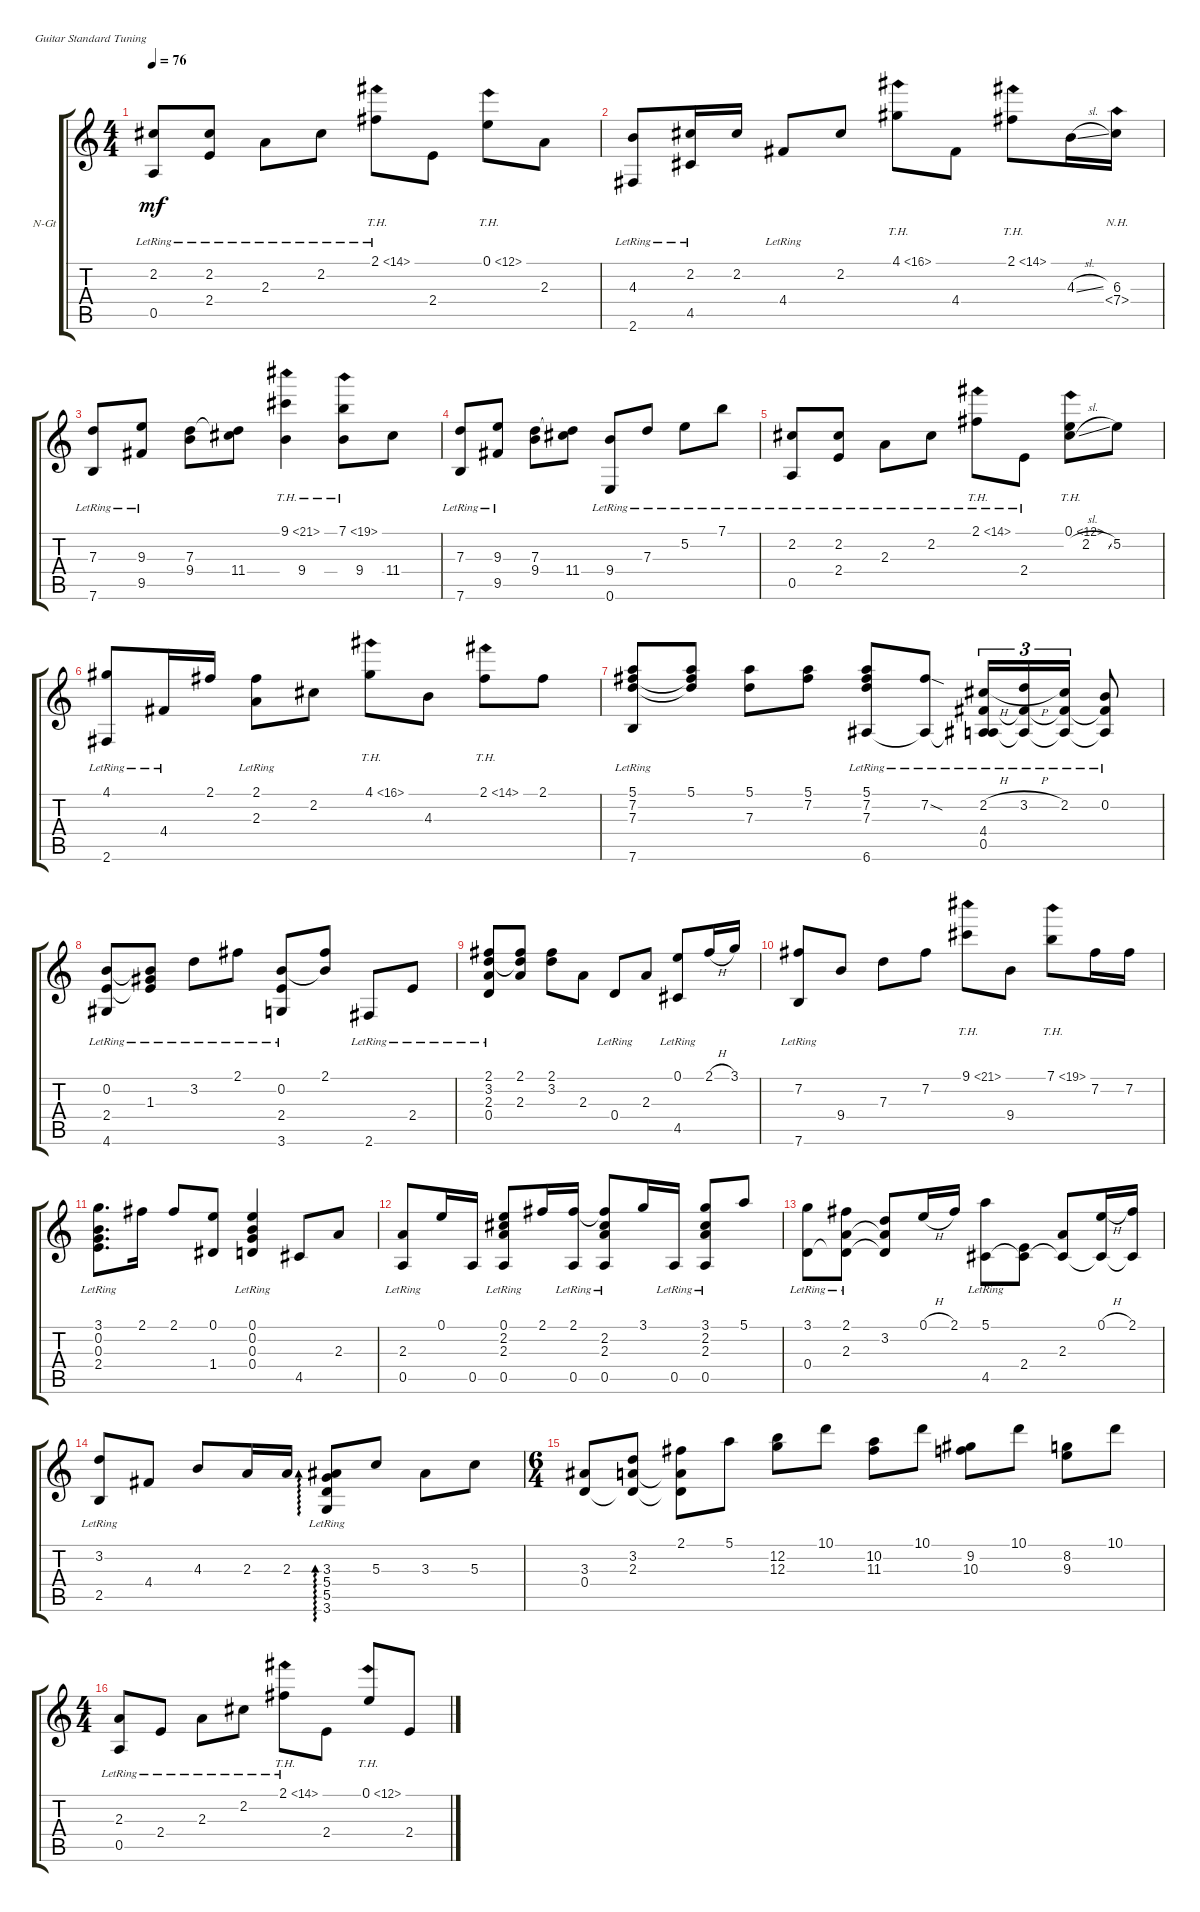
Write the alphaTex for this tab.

\defaultSystemsLayout 4
\bracketExtendMode groupsimilarinstruments
\firstSystemTrackNameOrientation horizontal
\otherSystemsTrackNameOrientation horizontal
\track ("Nylon Guitar" "N-Gt") {instrument acousticguitarnylon}
\staff {score tabs}
\tuning (E4 B3 G3 D3 A2 E2)
\ts (4 4)
\tempo 76
\clef g2
\ks c
(0.5{lr} 2.2).8{dy mf} (2.4{lr} 2.2).8 2.3{lr}.8 2.2{lr}.8 2.1{th 12 lr}.8 2.4.8 0.1{th 12}.8 2.3.8 |
(2.6{lr} 4.3).8 (4.5{lr} 2.2).16 2.2.16 4.4{lr}.8 2.2.8 4.1{th 12}.8 4.4.8 2.1{th 12}.8 4.3{sl}.16 (6.3 7.4{nh}).16 |
(7.6{lr} 7.3).8 (9.3 9.5{lr}).8 (7.3 9.4).8 (11.4 7.3{t}).8 (9.4 9.1{th 12}).4 (7.1{th 12} 9.4).8 11.4.8 |
(7.6{lr} 7.3).8 (9.3 9.5{lr}).8 (7.3 9.4).8 (11.4 7.3{t}).8 (9.4 0.6{lr}).8 7.3{lr}.8 5.2{lr}.8 7.1{lr}.8 |
(0.5{lr} 2.2).8 (2.2 2.4{lr}).8 2.3{lr}.8 2.2{lr}.8 2.1{th 12 lr}.8 2.4{lr}.8 (0.1{th 12} 2.2{sl}).8 5.2.8 |
(2.6{lr} 4.1).8 4.4{lr}.16 2.1.16 (2.1{lr} 2.3).8 2.2.8 4.1{th 12}.8 4.3.8 2.1{th 12}.8 2.1.8 |
(5.1 7.2 7.3 7.6{lr}).8 (5.1 7.2{t} 7.3{t}).8 (5.1 7.3).8 (5.1 7.2).8 (5.1 7.2 7.3 6.6{lr}).8 (7.2{sod} 6.6{lr t}).8 (2.2{h} 4.4{lr} 0.5{lr} 6.6{lr t}).16{tu (3 2)} (3.2{h} 6.6{lr t} 4.4{lr t}).16{tu (3 2)} (2.2 6.6{lr t} 4.4{lr t}).16{tu (3 2)} (0.2 6.6{lr t} 4.4{lr t}).8 |
(4.6{lr} 2.4{lr} 0.2).8 (1.3{lr} 0.2{t} 2.4{t}).8 3.2{lr}.8 2.1{lr}.8 (3.6{lr} 2.4 0.2).8 (2.1 0.2{t}).8 2.6{lr}.8 2.4{lr}.8 |
(0.4{lr} 2.3 3.2 2.1).8 (2.1 2.3 3.2{t}).8 (2.1 3.2).8 2.3.8 0.4{lr}.8 2.3.8 (4.5{lr} 0.1).8 2.1{h}.16 3.1.16 |
(7.2 7.6{lr}).8 9.4.8 7.3.8 7.2.8 9.1{th 12}.8 9.4.8 7.1{th 12}.8 7.2.16 7.2.16 |
(2.4{lr} 0.3{lr} 0.2{lr} 3.1).8{d} 2.1.16 2.1.8 (0.1 1.4).8 (0.4 0.3 0.2{lr} 0.1{lr}).4 4.5.8 2.3.8 |
(2.3 0.5{lr}).8 0.1.16 0.5.16 (0.5{lr} 2.3 2.2 0.1).8 2.1.16 (2.1 0.5{lr}).16 (0.5{lr} 2.3 2.2 2.1{t}).8 3.1.16 0.5{lr}.16 (3.1 2.2 2.3 0.5{lr}).8 5.1.8 |
(3.1 0.4{lr}).8 (2.3{lr} 2.1 0.4{t}).8 (3.2 2.3{t} 0.4{t}).8 0.1{h}.16 2.1.16 (5.1 4.5{lr}).8 (2.4 4.5{t}).8 (2.3 4.5{t}).8 (0.1{h} 4.5{t}).16 (2.1 4.5{t}).16 |
(3.2{lr} 2.5{lr}).8 4.4.8 4.3.8 2.3.16 2.3.16 (5.4{lr} 3.3 5.5{lr} 3.6{lr}).8{ad 0} 5.3.8 3.3.8 5.3.8 |
\ts (6 4)
(0.4 3.3).8 (3.2 2.3 0.4{t}).8 (2.1 2.3{t} 0.4{t}).8 5.1.8 (12.2 12.3).8 10.1.8 (11.3 10.2).8 10.1.8 (10.3 9.2).8 10.1.8 (9.3 8.2).8 10.1.8 |
\ts (4 4)
(2.3{lr} 0.5{lr}).8 2.4{lr}.8 2.3{lr}.8 2.2{lr}.8 2.1{th 12 lr}.8 2.4.8 0.1{th 12}.8 2.4.8
